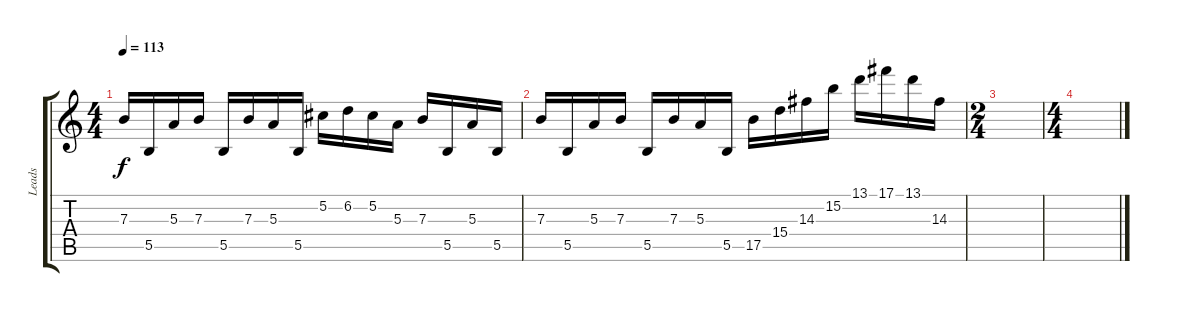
\track ("Leads" "Leads") {instrument overdrivenguitar}
\staff {score tabs}
\tuning (Db4 Ab3 E3 B2 Gb2 B1) {hide}
\ts (4 4)
\tempo 113
\clef g2
\ks c
7.3.16{dy f} 5.5.16 5.3.16 7.3.16 5.5.16 7.3.16 5.3.16 5.5.16 5.2.16 6.2.16 5.2.16 5.3.16 7.3.16 5.5.16 5.3.16 5.5.16 |
7.3.16 5.5.16 5.3.16 7.3.16 5.5.16 7.3.16 5.3.16 5.5.16 17.5.16 15.4.16 14.3.16 15.2.16 13.1.16 17.1.16 13.1.16 14.3.16 |
\ts (2 4)
|
\ts (4 4)
